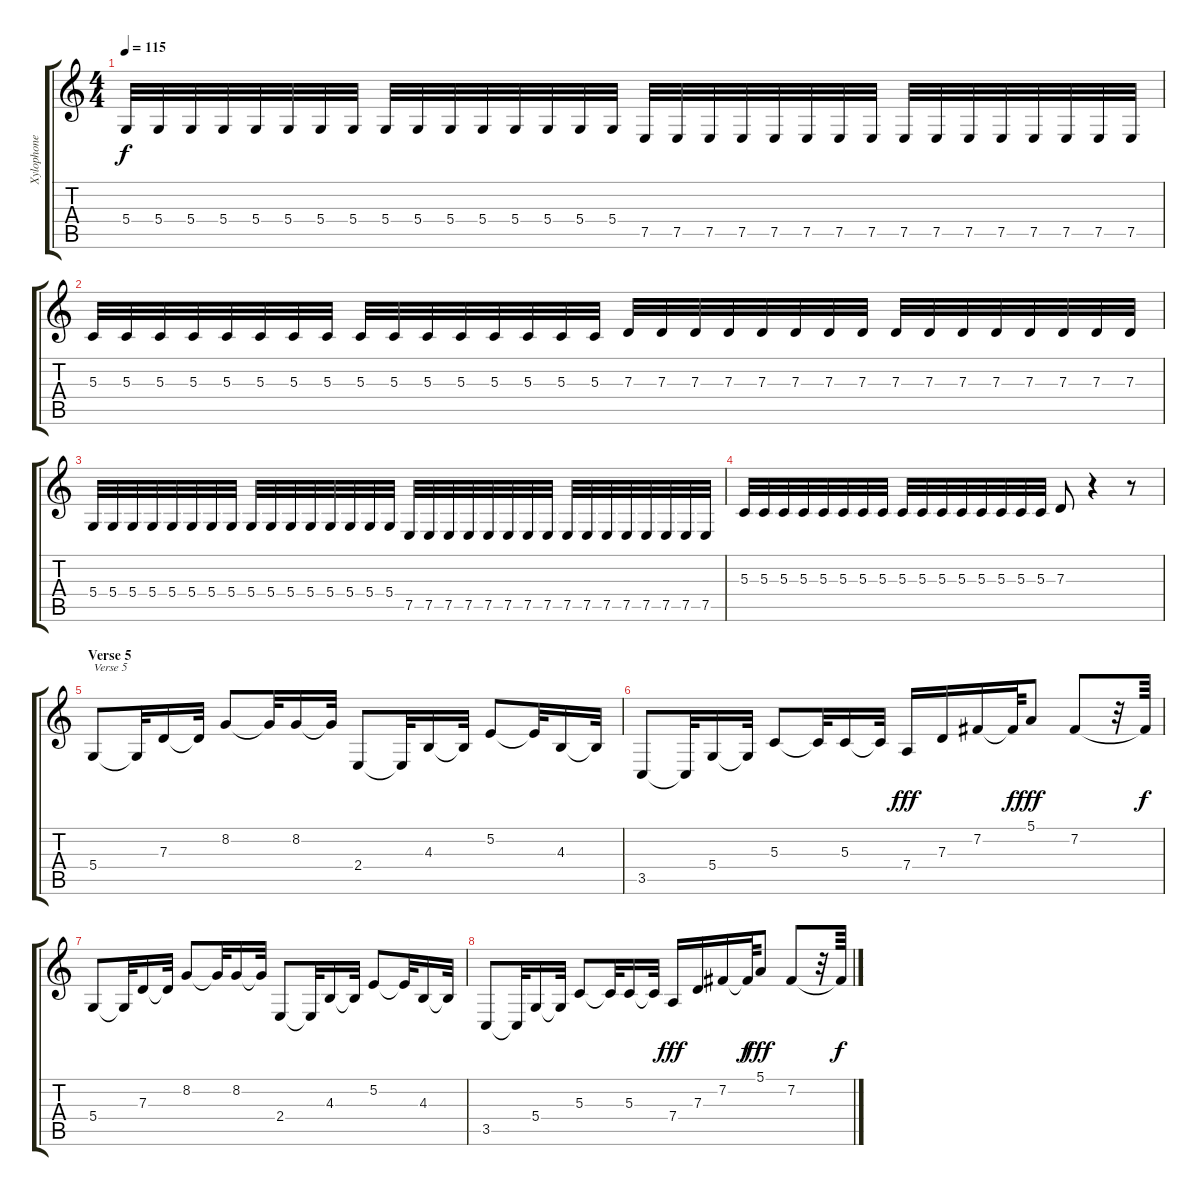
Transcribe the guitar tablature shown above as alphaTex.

\track ("Xylophone" "Xylophone") {instrument xylophone}
\staff {score tabs}
\tuning (E4 B3 G3 D3 A2 E2) {hide}
\ts (4 4)
\tempo 115
\clef g2
\ks c
5.4.32{dy f} 5.4.32 5.4.32 5.4.32 5.4.32 5.4.32 5.4.32 5.4.32 5.4.32 5.4.32 5.4.32 5.4.32 5.4.32 5.4.32 5.4.32 5.4.32 7.5.32 7.5.32 7.5.32 7.5.32 7.5.32 7.5.32 7.5.32 7.5.32 7.5.32 7.5.32 7.5.32 7.5.32 7.5.32 7.5.32 7.5.32 7.5.32 |
5.3.32 5.3.32 5.3.32 5.3.32 5.3.32 5.3.32 5.3.32 5.3.32 5.3.32 5.3.32 5.3.32 5.3.32 5.3.32 5.3.32 5.3.32 5.3.32 7.3.32 7.3.32 7.3.32 7.3.32 7.3.32 7.3.32 7.3.32 7.3.32 7.3.32 7.3.32 7.3.32 7.3.32 7.3.32 7.3.32 7.3.32 7.3.32 |
5.4.32 5.4.32 5.4.32 5.4.32 5.4.32 5.4.32 5.4.32 5.4.32 5.4.32 5.4.32 5.4.32 5.4.32 5.4.32 5.4.32 5.4.32 5.4.32 7.5.32 7.5.32 7.5.32 7.5.32 7.5.32 7.5.32 7.5.32 7.5.32 7.5.32 7.5.32 7.5.32 7.5.32 7.5.32 7.5.32 7.5.32 7.5.32 |
5.3.32 5.3.32 5.3.32 5.3.32 5.3.32 5.3.32 5.3.32 5.3.32 5.3.32 5.3.32 5.3.32 5.3.32 5.3.32 5.3.32 5.3.32 5.3.32 7.3.8 r.4 r.8 |
\section ("" "Verse 5")
5.4.8{txt "Verse 5"} 5.4{t}.32 7.3.16 7.3{t}.32 8.2.8 8.2{t}.32 8.2.16 8.2{t}.32 2.4.8 2.4{t}.32 4.3.16 4.3{t}.32 5.2.8 5.2{t}.32 4.3.16 4.3{t}.32 |
3.5.8 3.5{t}.32 5.4.16 5.4{t}.32 5.3.8 5.3{t}.32 5.3.16 5.3{t}.32 7.4.16{dy fff} 7.3.16 7.2.16 7.2{t}.64{dy f} 5.1.8{dy fff} 7.2.8 r.32 7.2{t}.64{dy f} |
5.4.8 5.4{t}.32 7.3.16 7.3{t}.32 8.2.8 8.2{t}.32 8.2.16 8.2{t}.32 2.4.8 2.4{t}.32 4.3.16 4.3{t}.32 5.2.8 5.2{t}.32 4.3.16 4.3{t}.32 |
3.5.8 3.5{t}.32 5.4.16 5.4{t}.32 5.3.8 5.3{t}.32 5.3.16 5.3{t}.32 7.4.16{dy fff} 7.3.16 7.2.16 7.2{t}.64{dy f} 5.1.8{dy fff} 7.2.8 r.32 7.2{t}.64{dy f}
